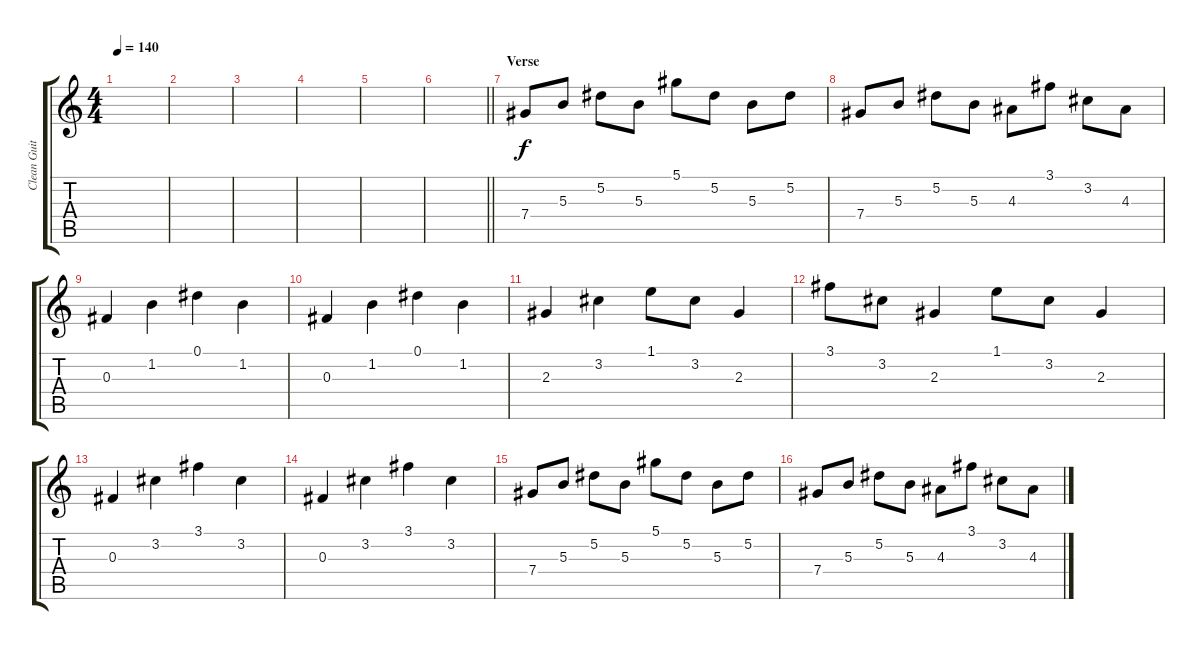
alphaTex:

\track ("Clean Guitar" "Clean Guit") {instrument electricguitarclean}
\staff {score tabs}
\tuning (Eb4 Bb3 Gb3 Db3 Ab2 Eb2) {hide}
\ts (4 4)
\tempo 140
\clef g2
\ks c
|
|
|
|
|
\barLineRight lightlight
|
\section ("" "Verse")
7.4.8 5.3.8 5.2.8 5.3.8 5.1.8 5.2.8 5.3.8 5.2.8 |
7.4.8 5.3.8 5.2.8 5.3.8 4.3.8 3.1.8 3.2.8 4.3.8 |
0.3.4 1.2.4 0.1.4 1.2.4 |
0.3.4 1.2.4 0.1.4 1.2.4 |
2.3.4 3.2.4 1.1.8 3.2.8 2.3.4 |
3.1.8 3.2.8 2.3.4 1.1.8 3.2.8 2.3.4 |
0.3.4 3.2.4 3.1.4 3.2.4 |
0.3.4 3.2.4 3.1.4 3.2.4 |
7.4.8 5.3.8 5.2.8 5.3.8 5.1.8 5.2.8 5.3.8 5.2.8 |
7.4.8 5.3.8 5.2.8 5.3.8 4.3.8 3.1.8 3.2.8 4.3.8
